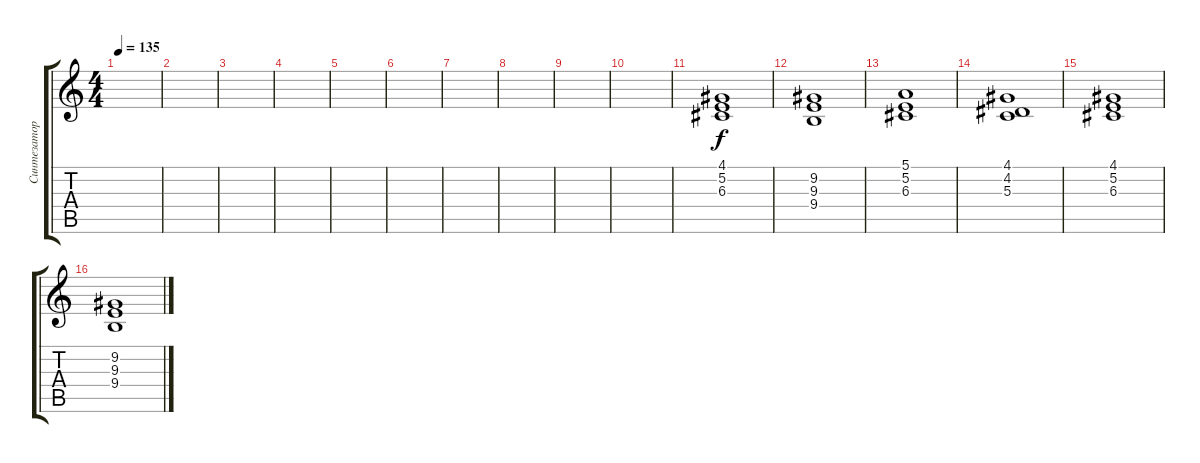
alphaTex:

\track ("Синтезатор 1" "Синтезатор") {instrument synthstrings2}
\staff {score tabs}
\tuning (E4 B3 G3 D3 A2 E2) {hide}
\ts (4 4)
\tempo 135
\clef g2
\ks c
|
|
|
|
|
|
|
|
|
|
(4.1 5.2 6.3).1 |
(9.2 9.3 9.4).1 |
(5.1 5.2 6.3).1 |
(4.1 4.2 5.3).1 |
(4.1 5.2 6.3).1 |
(9.2 9.3 9.4).1
